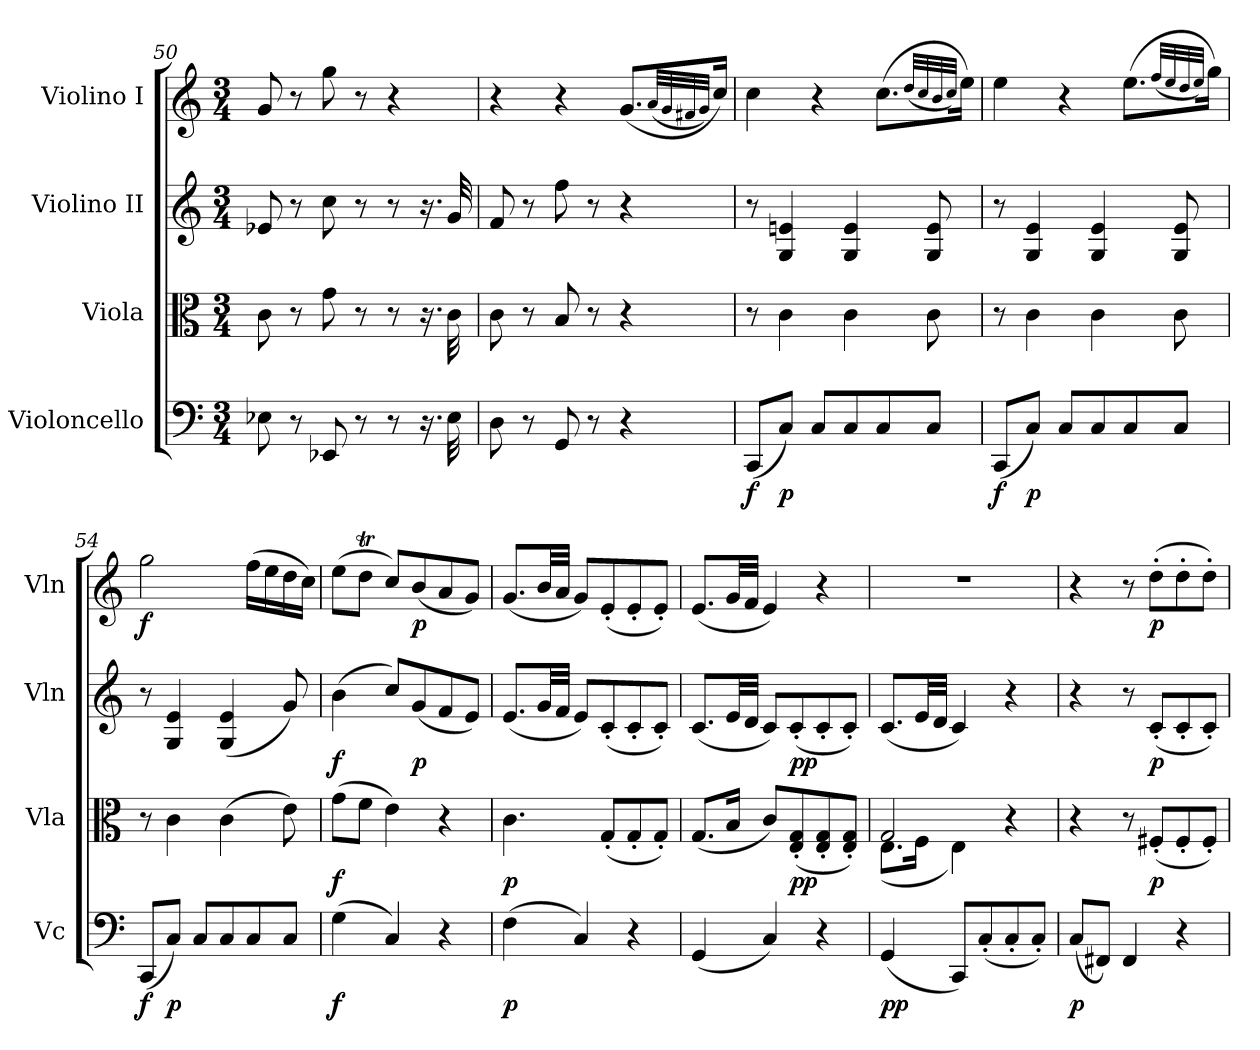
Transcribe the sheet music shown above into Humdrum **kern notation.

**kern	**dynam	**kern	**dynam	**kern	**dynam	**kern	**dynam
*part4	*part4	*part3	*part3	*part2	*part2	*part1	*part1
*staff4	*staff4	*staff3	*staff3	*staff2	*staff2	*staff1	*staff1
*I"Violoncello	*	*I"Viola	*	*I"Violino II	*	*I"Violino I	*
*I'Vc	*	*I'Vla	*	*I'Vln	*	*I'Vln	*
*clefF4	*	*clefC3	*	*clefG2	*	*clefG2	*
*k[]	*	*k[]	*	*k[]	*	*k[]	*
*C:	*	*C:	*	*C:	*	*C:	*
*M3/4	*	*M3/4	*	*M3/4	*	*M3/4	*
=50	=50	=50	=50	=50	=50	=50	=50
8E-X	.	8c	.	8e-X	.	8g	.
8r	.	8r	.	8r	.	8r	.
8EE-X	.	8g	.	8cc	.	8gg	.
8r	.	8r	.	8r	.	8r	.
8r	.	8r	.	8r	.	4r	.
16.r	.	16.r	.	16.r	.	.	.
32E-	.	32c	.	32g	.	.	.
!!LO:PB:g=z
=51	=51	=51	=51	=51	=51	=51	=51
8D	.	8c	.	8f	.	4r	.
8r	.	8r	.	8r	.	.	.
8GG	.	8B	.	8ff	.	4r	.
8r	.	8r	.	8r	.	.	.
4r	.	4r	.	4r	.	(8.gL	.
.	.	.	.	.	.	(<32qa/LLL	.
.	.	.	.	.	.	32qg/	.
.	.	.	.	.	.	32qf#X/	.
.	.	.	.	.	.	32qg/JJJ)	.
.	.	.	.	.	.	16ccJk)	.
=52	=52	=52	=52	=52	=52	=52	=52
(8CCL	f	8r	.	8r	.	4cc	.
8CJ)	p	4c	.	4en 4G	.	.	.
8CL	.	.	.	.	.	4r	.
8C	.	4c	.	4e 4G	.	.	.
8C	.	.	.	.	.	(8.ccL	cre
8CJ	.	8c	.	8e 8G	.	.	.
.	.	.	.	.	.	(<32qdd/LLL	.
.	.	.	.	.	.	32qcc/	.
.	.	.	.	.	.	32qb/	.
.	.	.	.	.	.	32qcc/JJJ)	.
.	.	.	.	.	.	16eeJk)	.
=53	=53	=53	=53	=53	=53	=53	=53
(8CCL	f	8r	.	8r	.	4ee	.
8CJ)	p	4c	cre	4e 4G	cre	.	.
8CL	cresc.	.	.	.	.	4r	scendo
8C	.	4c	.	4e 4G	.	.	.
8C	.	.	.	.	.	(8.eeL	.
8CJ	.	8c	.	8e 8G	.	.	.
.	.	.	.	.	.	(<32qff/LLL	.
.	.	.	.	.	.	32qee/	.
.	.	.	.	.	.	32qdd/	.
.	.	.	.	.	.	32qee/JJJ)	.
.	.	.	.	.	.	16ggJk)	.
=54	=54	=54	=54	=54	=54	=54	=54
(8CCL	f	8r	.	8r	.	2gg	f
8CJ)	p	4c	scendo	4e 4G	scendo	.	.
8CL	cresc.	.	.	.	.	.	.
8C	.	(4c	.	(4e 4G	.	.	.
8C	.	.	.	.	.	(16ffLL	.
.	.	.	.	.	.	16ee	.
8CJ	.	8e)	.	8g)	.	16dd	.
.	.	.	.	.	.	16ccJJ)	.
=55	=55	=55	=55	=55	=55	=55	=55
(4G	f	(8gL	f	(4b	f	(8eeL	.
.	.	8fJ	.	.	.	8ddTJ	.
4C)	.	4e)	.	8ccL)	.	8ccL)	.
.	.	.	.	(8g	p	(8b	p
4r	.	4r	.	8f	.	8a	.
.	.	.	.	8eJ)	.	8gJ)	.
=56	=56	=56	=56	=56	=56	=56	=56
(4F	p	4.c	p	(8.eL	.	(8.gL	.
.	.	.	.	32gLL	.	32bLL	.
.	.	.	.	32fJJJ	.	32aJJJ	.
4C)	.	.	.	8eL)	.	8gL)	.
.	.	(8G'L	.	(8c'	.	(8e'	.
4r	.	8G'	.	8c'	.	8e'	.
.	.	8G'J)	.	8c'J)	.	8e'J)	.
!!LO:LB:g=z
=57	=57	=57	=57	=57	=57	=57	=57
(4GG	.	(8.GL	.	(8.cL	.	(8.eL	.
.	.	16BJk	.	32eLL	.	32gLL	.
.	.	.	.	32dJJJ	.	32fJJJ	.
4C)	.	8cL)	.	8cL)	.	4e)	.
.	.	(8G' 8E'	pp	(8c'	pp	.	.
4r	.	8G' 8E'	.	8c'	.	4r	.
.	.	8G' 8E'J)	.	8c'J)	.	.	.
=58	=58	=58	=58	=58	=58	=58	=58
*	*	*^	*	*	*	*	*
(4GG	pp	2G	(8.EL	.	(8.cL	.	2.r	.
.	.	.	16FJk	.	32eLL	.	.	.
.	.	.	.	.	32dJJJ	.	.	.
8CCL)	.	.	4E)	.	4c)	.	.	.
(8C'	cresc.	.	.	.	.	.	.	.
8C'	.	4r	4ryy	.	4r	.	.	.
8C'J)	.	.	.	.	.	.	.	.
*	*	*v	*v	*	*	*	*	*
=59	=59	=59	=59	=59	=59	=59	=59
(8CL	p	4r	.	4r	.	4r	.
8FF#XJ)	.	.	.	.	.	.	.
4FF#	.	8r	.	8r	.	8r	.
.	.	(8F#X'L	p	(8c'L	p	(8dd'L	p
4r	.	8F#'	.	8c'	.	8dd'	.
.	.	8F#'J)	.	8c'J)	.	8dd'J)	.
=	=	=	=	=	=	=	=
*-	*-	*-	*-	*-	*-	*-	*-
